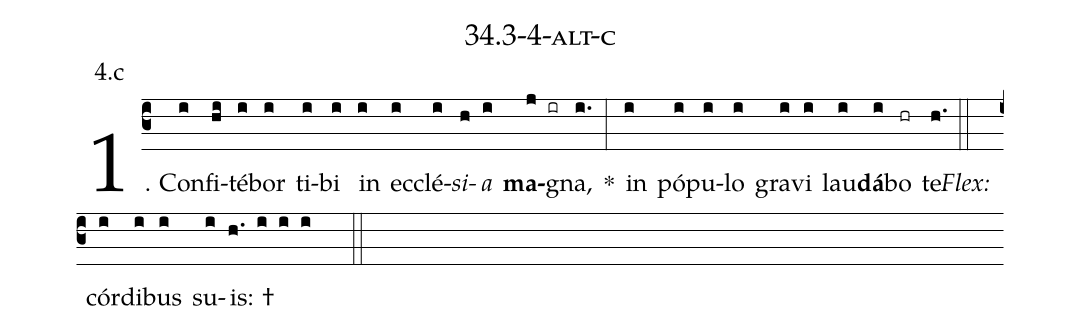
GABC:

name: 34.3-4-alt-c;
annotation: 4.c;
%%
(c3)1. Con(i)fi(hi)té(i)bor(i) ti(i)bi(i) in(i) ec(i)clé(i)<i>si</i>(h)<i>a</i>(i) <b>ma</b>(j ir)gna,(i.) *(:) in(i) pó(i)pu(i)lo(i) gra(i)vi(i) lau(i)<b>dá</b>(i)bo(hr) te.(h.) (::)
<i>Flex:</i>()  cór(i)di(i)bus(i) su(i)is: †(h. i i i  ::)

%E(i) u(i) o(i) u(i) a(i) e.(h.) (::)
